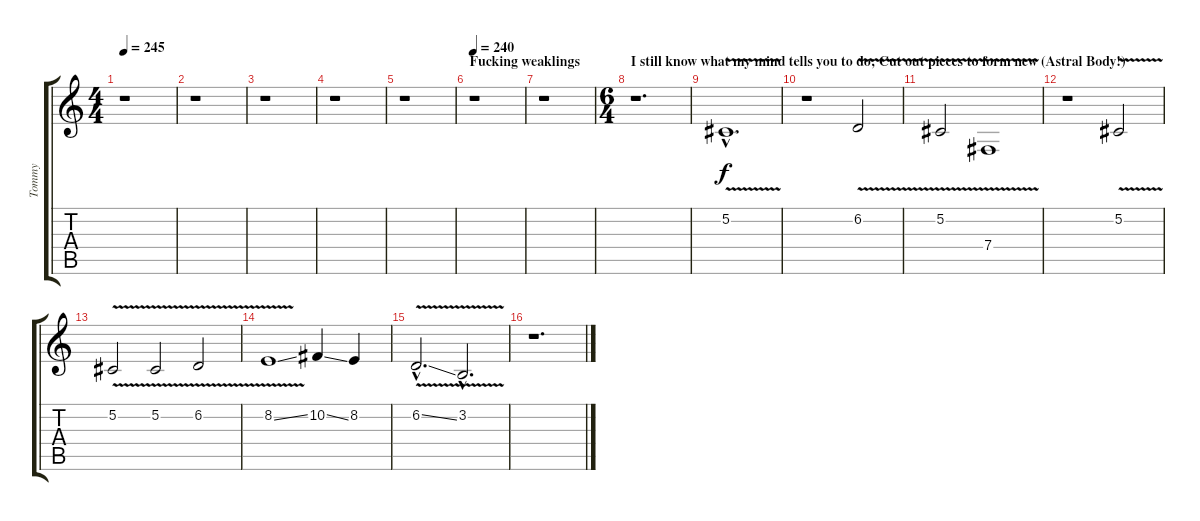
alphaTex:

\track ("Tommy" "Tommy") {instrument harpsichord}
\staff {score tabs}
\tuning (Db4 Ab3 E3 B2 Gb2 B1) {hide}
\ts (4 4)
\tempo 245
\clef g2
\ks c
r.1{dy f} |
r.1 |
r.1 |
r.1 |
r.1 |
\section ("" "Fucking weaklings")
\tempo 240
r.1 |
r.1 |
\ts (6 4)
\section ("" "I still know what my mind tells you to do; Cut out pieces to form new (Astral Body!)")
r.1{d} |
5.2{v hac}.1{d} |
r.1 6.2{v}.2 |
5.2{v}.2 7.4{v}.1 |
r.1 5.2{v}.2 |
5.2{v}.2 5.2{v}.2 6.2{v}.2 |
8.2{v ss}.1 10.2{ss}.4 8.2.4 |
6.2{v ss hac}.2{d} 3.2{v hac}.2{d} |
r.1{d}
